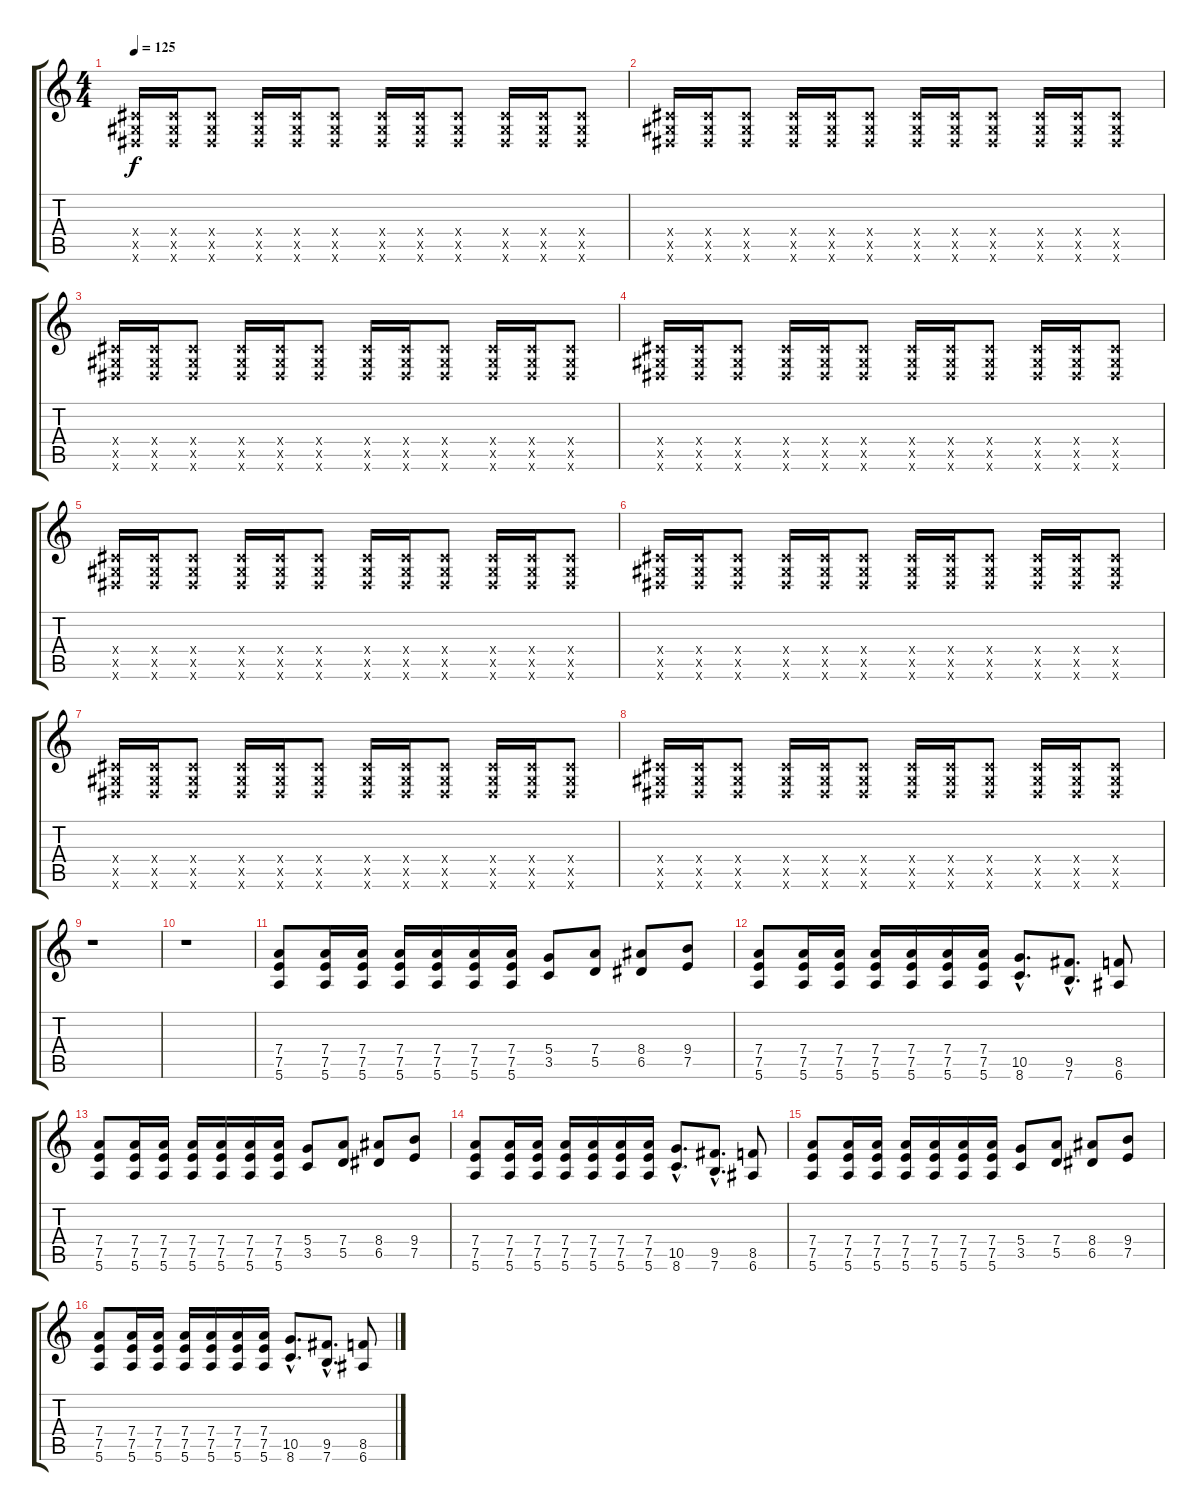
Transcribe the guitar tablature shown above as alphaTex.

\track "" {instrument overdrivenguitar}
\staff {score tabs}
\tuning (E4 B3 G3 D3 A2 E2) {hide}
\ts (4 4)
\tempo 125
\clef g2
\ks c
(-1.4{x} -1.5{x} -1.6{x}).16{dy f} (-1.4{x} -1.5{x} -1.6{x}).16 (-1.4{x} -1.5{x} -1.6{x}).8 (-1.4{x} -1.5{x} -1.6{x}).16 (-1.4{x} -1.5{x} -1.6{x}).16 (-1.4{x} -1.5{x} -1.6{x}).8 (-1.4{x} -1.5{x} -1.6{x}).16 (-1.4{x} -1.5{x} -1.6{x}).16 (-1.4{x} -1.5{x} -1.6{x}).8 (-1.4{x} -1.5{x} -1.6{x}).16 (-1.4{x} -1.5{x} -1.6{x}).16 (-1.4{x} -1.5{x} -1.6{x}).8 |
(-1.4{x} -1.5{x} -1.6{x}).16 (-1.4{x} -1.5{x} -1.6{x}).16 (-1.4{x} -1.5{x} -1.6{x}).8 (-1.4{x} -1.5{x} -1.6{x}).16 (-1.4{x} -1.5{x} -1.6{x}).16 (-1.4{x} -1.5{x} -1.6{x}).8 (-1.4{x} -1.5{x} -1.6{x}).16 (-1.4{x} -1.5{x} -1.6{x}).16 (-1.4{x} -1.5{x} -1.6{x}).8 (-1.4{x} -1.5{x} -1.6{x}).16 (-1.4{x} -1.5{x} -1.6{x}).16 (-1.4{x} -1.5{x} -1.6{x}).8 |
(-1.4{x} -1.5{x} -1.6{x}).16 (-1.4{x} -1.5{x} -1.6{x}).16 (-1.4{x} -1.5{x} -1.6{x}).8 (-1.4{x} -1.5{x} -1.6{x}).16 (-1.4{x} -1.5{x} -1.6{x}).16 (-1.4{x} -1.5{x} -1.6{x}).8 (-1.4{x} -1.5{x} -1.6{x}).16 (-1.4{x} -1.5{x} -1.6{x}).16 (-1.4{x} -1.5{x} -1.6{x}).8 (-1.4{x} -1.5{x} -1.6{x}).16 (-1.4{x} -1.5{x} -1.6{x}).16 (-1.4{x} -1.5{x} -1.6{x}).8 |
(-1.4{x} -1.5{x} -1.6{x}).16 (-1.4{x} -1.5{x} -1.6{x}).16 (-1.4{x} -1.5{x} -1.6{x}).8 (-1.4{x} -1.5{x} -1.6{x}).16 (-1.4{x} -1.5{x} -1.6{x}).16 (-1.4{x} -1.5{x} -1.6{x}).8 (-1.4{x} -1.5{x} -1.6{x}).16 (-1.4{x} -1.5{x} -1.6{x}).16 (-1.4{x} -1.5{x} -1.6{x}).8 (-1.4{x} -1.5{x} -1.6{x}).16 (-1.4{x} -1.5{x} -1.6{x}).16 (-1.4{x} -1.5{x} -1.6{x}).8 |
(-1.4{x} -1.5{x} -1.6{x}).16 (-1.4{x} -1.5{x} -1.6{x}).16 (-1.4{x} -1.5{x} -1.6{x}).8 (-1.4{x} -1.5{x} -1.6{x}).16 (-1.4{x} -1.5{x} -1.6{x}).16 (-1.4{x} -1.5{x} -1.6{x}).8 (-1.4{x} -1.5{x} -1.6{x}).16 (-1.4{x} -1.5{x} -1.6{x}).16 (-1.4{x} -1.5{x} -1.6{x}).8 (-1.4{x} -1.5{x} -1.6{x}).16 (-1.4{x} -1.5{x} -1.6{x}).16 (-1.4{x} -1.5{x} -1.6{x}).8 |
(-1.4{x} -1.5{x} -1.6{x}).16 (-1.4{x} -1.5{x} -1.6{x}).16 (-1.4{x} -1.5{x} -1.6{x}).8 (-1.4{x} -1.5{x} -1.6{x}).16 (-1.4{x} -1.5{x} -1.6{x}).16 (-1.4{x} -1.5{x} -1.6{x}).8 (-1.4{x} -1.5{x} -1.6{x}).16 (-1.4{x} -1.5{x} -1.6{x}).16 (-1.4{x} -1.5{x} -1.6{x}).8 (-1.4{x} -1.5{x} -1.6{x}).16 (-1.4{x} -1.5{x} -1.6{x}).16 (-1.4{x} -1.5{x} -1.6{x}).8 |
(-1.4{x} -1.5{x} -1.6{x}).16 (-1.4{x} -1.5{x} -1.6{x}).16 (-1.4{x} -1.5{x} -1.6{x}).8 (-1.4{x} -1.5{x} -1.6{x}).16 (-1.4{x} -1.5{x} -1.6{x}).16 (-1.4{x} -1.5{x} -1.6{x}).8 (-1.4{x} -1.5{x} -1.6{x}).16 (-1.4{x} -1.5{x} -1.6{x}).16 (-1.4{x} -1.5{x} -1.6{x}).8 (-1.4{x} -1.5{x} -1.6{x}).16 (-1.4{x} -1.5{x} -1.6{x}).16 (-1.4{x} -1.5{x} -1.6{x}).8 |
(-1.4{x} -1.5{x} -1.6{x}).16 (-1.4{x} -1.5{x} -1.6{x}).16 (-1.4{x} -1.5{x} -1.6{x}).8 (-1.4{x} -1.5{x} -1.6{x}).16 (-1.4{x} -1.5{x} -1.6{x}).16 (-1.4{x} -1.5{x} -1.6{x}).8 (-1.4{x} -1.5{x} -1.6{x}).16 (-1.4{x} -1.5{x} -1.6{x}).16 (-1.4{x} -1.5{x} -1.6{x}).8 (-1.4{x} -1.5{x} -1.6{x}).16 (-1.4{x} -1.5{x} -1.6{x}).16 (-1.4{x} -1.5{x} -1.6{x}).8 |
r.1 |
r.1 |
(7.4 7.5 5.6).8 (7.4 7.5 5.6).16 (7.4 7.5 5.6).16 (7.4 7.5 5.6).16 (7.4 7.5 5.6).16 (7.4 7.5 5.6).16 (7.4 7.5 5.6).16 (5.4 3.5).8 (7.4 5.5).8 (8.4 6.5).8 (9.4 7.5).8 |
(7.4 7.5 5.6).8 (7.4 7.5 5.6).16 (7.4 7.5 5.6).16 (7.4 7.5 5.6).16 (7.4 7.5 5.6).16 (7.4 7.5 5.6).16 (7.4 7.5 5.6).16 (10.5{hac} 8.6{hac}).8{d} (9.5{hac} 7.6{hac}).8{d} (8.5 6.6).8 |
(7.4 7.5 5.6).8 (7.4 7.5 5.6).16 (7.4 7.5 5.6).16 (7.4 7.5 5.6).16 (7.4 7.5 5.6).16 (7.4 7.5 5.6).16 (7.4 7.5 5.6).16 (5.4 3.5).8 (7.4 5.5).8 (8.4 6.5).8 (9.4 7.5).8 |
(7.4 7.5 5.6).8 (7.4 7.5 5.6).16 (7.4 7.5 5.6).16 (7.4 7.5 5.6).16 (7.4 7.5 5.6).16 (7.4 7.5 5.6).16 (7.4 7.5 5.6).16 (10.5{hac} 8.6{hac}).8{d} (9.5{hac} 7.6{hac}).8{d} (8.5 6.6).8 |
(7.4 7.5 5.6).8 (7.4 7.5 5.6).16 (7.4 7.5 5.6).16 (7.4 7.5 5.6).16 (7.4 7.5 5.6).16 (7.4 7.5 5.6).16 (7.4 7.5 5.6).16 (5.4 3.5).8 (7.4 5.5).8 (8.4 6.5).8 (9.4 7.5).8 |
(7.4 7.5 5.6).8 (7.4 7.5 5.6).16 (7.4 7.5 5.6).16 (7.4 7.5 5.6).16 (7.4 7.5 5.6).16 (7.4 7.5 5.6).16 (7.4 7.5 5.6).16 (10.5{hac} 8.6{hac}).8{d} (9.5{hac} 7.6{hac}).8{d} (8.5 6.6).8
